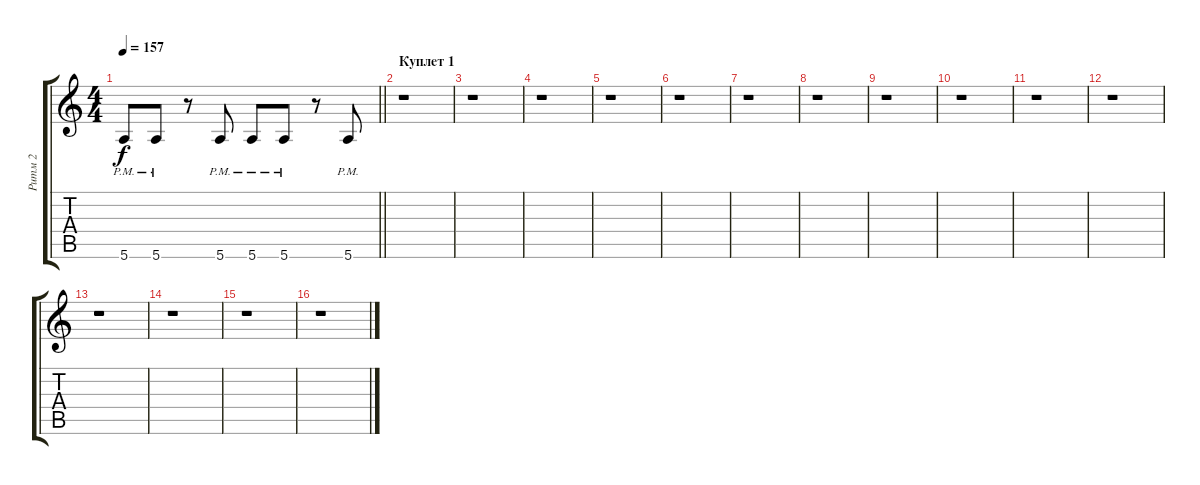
\track ("Ритм 2" "Ритм 2") {instrument distortionguitar}
\staff {score tabs}
\tuning (E4 B3 G3 D3 A2 E2) {hide}
\ts (4 4)
\tempo 157
\clef g2
\barLineRight lightlight
\ks c
5.6{pm}.8{dy f} 5.6{pm}.8 r.8 5.6{pm}.8 5.6{pm}.8 5.6{pm}.8 r.8 5.6{pm}.8 |
\section ("" "Куплет 1")
r.1 |
r.1 |
r.1 |
r.1 |
r.1 |
r.1 |
r.1 |
r.1 |
r.1 |
r.1 |
r.1 |
r.1 |
r.1 |
r.1 |
r.1
